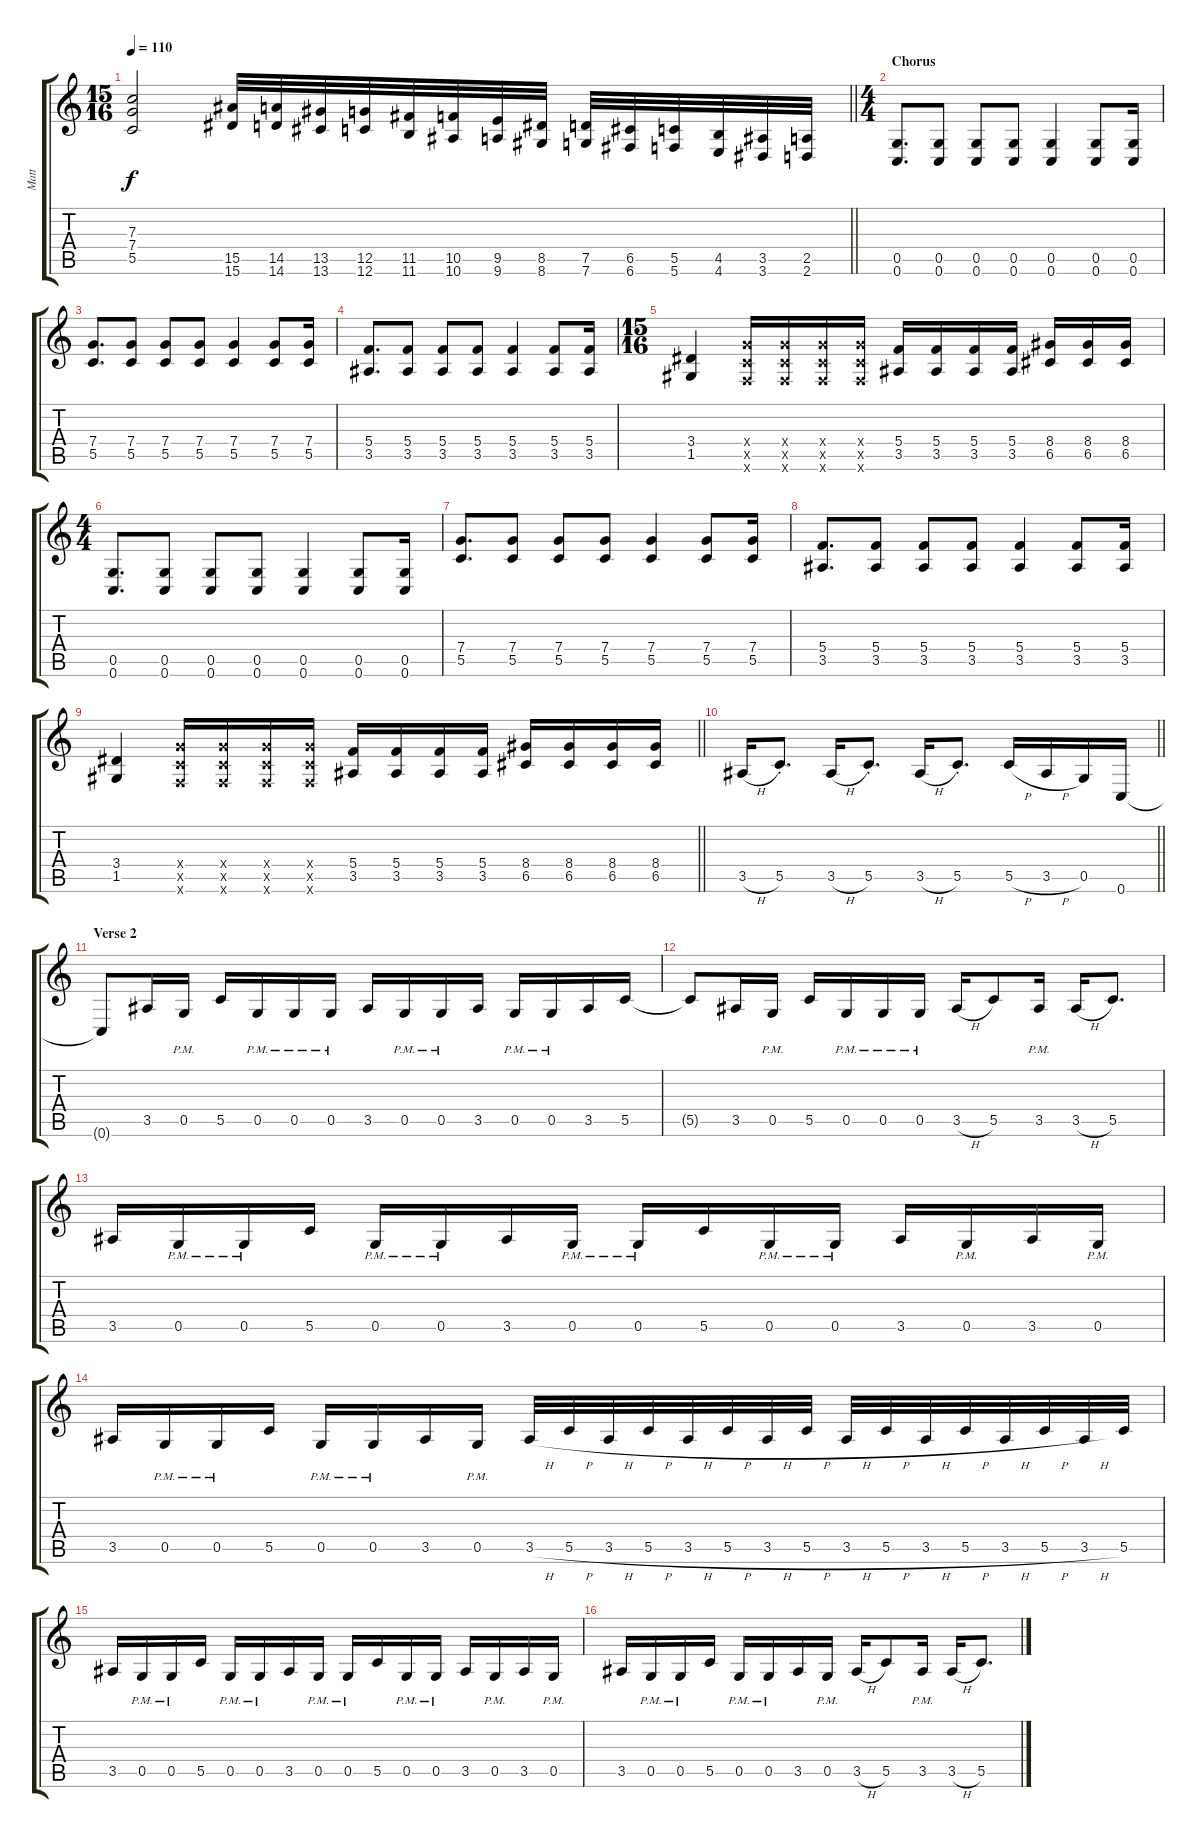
\track ("Matt" "Matt") {instrument distortionguitar}
\staff {score tabs}
\tuning (D4 A3 F3 C3 G2 C2) {hide}
\ts (15 16)
\tempo 110
\clef g2
\barLineRight lightlight
\ks c
(7.3 7.4 5.5).2{dy f} (15.5 15.6).32{instrument guitarfretnoise} (14.5 14.6).32 (13.5 13.6).32 (12.5 12.6).32 (11.5 11.6).32 (10.5 10.6).32 (9.5 9.6).32 (8.5 8.6).32 (7.5 7.6).32 (6.5 6.6).32 (5.5 5.6).32 (4.5 4.6).32 (3.5 3.6).32 (2.5 2.6).32 |
\ts (4 4)
\section ("" "Chorus")
(0.5 0.6).8{d instrument distortionguitar} (0.5 0.6).8 (0.5 0.6).8 (0.5 0.6).8 (0.5 0.6).4 (0.5 0.6).8 (0.5 0.6).16 |
(7.4 5.5).8{d} (7.4 5.5).8 (7.4 5.5).8 (7.4 5.5).8 (7.4 5.5).4 (7.4 5.5).8 (7.4 5.5).16 |
(5.4 3.5).8{d} (5.4 3.5).8 (5.4 3.5).8 (5.4 3.5).8 (5.4 3.5).4 (5.4 3.5).8 (5.4 3.5).16 |
\ts (15 16)
(3.4 1.5).4 (7.4{x} 5.5{x} 5.6{x}).16 (7.4{x} 5.5{x} 5.6{x}).16 (7.4{x} 5.5{x} 5.6{x}).16 (7.4{x} 5.5{x} 5.6{x}).16 (5.4 3.5).16 (5.4 3.5).16 (5.4 3.5).16 (5.4 3.5).16 (8.4 6.5).16 (8.4 6.5).16 (8.4 6.5).16 |
\ts (4 4)
(0.5 0.6).8{d instrument distortionguitar} (0.5 0.6).8 (0.5 0.6).8 (0.5 0.6).8 (0.5 0.6).4 (0.5 0.6).8 (0.5 0.6).16 |
(7.4 5.5).8{d} (7.4 5.5).8 (7.4 5.5).8 (7.4 5.5).8 (7.4 5.5).4 (7.4 5.5).8 (7.4 5.5).16 |
(5.4 3.5).8{d} (5.4 3.5).8 (5.4 3.5).8 (5.4 3.5).8 (5.4 3.5).4 (5.4 3.5).8 (5.4 3.5).16 |
\barLineRight lightlight
(3.4 1.5).4 (7.4{x} 5.5{x} 5.6{x}).16 (7.4{x} 5.5{x} 5.6{x}).16 (7.4{x} 5.5{x} 5.6{x}).16 (7.4{x} 5.5{x} 5.6{x}).16 (5.4 3.5).16 (5.4 3.5).16 (5.4 3.5).16 (5.4 3.5).16 (8.4 6.5).16 (8.4 6.5).16 (8.4 6.5).16 (8.4 6.5).16 |
\barLineRight lightlight
3.5{h}.16 5.5{st}.8{d} 3.5{h}.16 5.5{st}.8{d} 3.5{h}.16 5.5{st}.8{d} 5.5{h}.16 3.5{h}.16 0.5.16 0.6.16 |
\section ("" "Verse 2")
0.6{t}.8 3.5.16 0.5{pm}.16 5.5.16 0.5{pm}.16 0.5{pm}.16 0.5{pm}.16 3.5.16 0.5{pm}.16 0.5{pm}.16 3.5.16 0.5{pm}.16 0.5{pm}.16 3.5.16 5.5.16 |
5.5{t}.8 3.5.16 0.5{pm}.16 5.5.16 0.5{pm}.16 0.5{pm}.16 0.5{pm}.16 3.5{h}.16 5.5.8 3.5{pm}.16 3.5{h}.16 5.5.8{d} |
3.5.16 0.5{pm}.16 0.5{pm}.16 5.5.16 0.5{pm}.16 0.5{pm}.16 3.5.16 0.5{pm}.16 0.5{pm}.16 5.5.16 0.5{pm}.16 0.5{pm}.16 3.5.16 0.5{pm}.16 3.5.16 0.5{pm}.16 |
3.5.16 0.5{pm}.16 0.5{pm}.16 5.5.16 0.5{pm}.16 0.5{pm}.16 3.5.16 0.5{pm}.16 3.5{h}.32 5.5{h}.32 3.5{h}.32 5.5{h}.32 3.5{h}.32 5.5{h}.32 3.5{h}.32 5.5{h}.32 3.5{h}.32 5.5{h}.32 3.5{h}.32 5.5{h}.32 3.5{h}.32 5.5{h}.32 3.5{h}.32 5.5.32 |
3.5.16 0.5{pm}.16 0.5{pm}.16 5.5.16 0.5{pm}.16 0.5{pm}.16 3.5.16 0.5{pm}.16 0.5{pm}.16 5.5.16 0.5{pm}.16 0.5{pm}.16 3.5.16 0.5{pm}.16 3.5.16 0.5{pm}.16 |
3.5.16 0.5{pm}.16 0.5{pm}.16 5.5.16 0.5{pm}.16 0.5{pm}.16 3.5.16 0.5{pm}.16 3.5{h}.16 5.5.8 3.5{pm}.16 3.5{h}.16 5.5.8{d}
